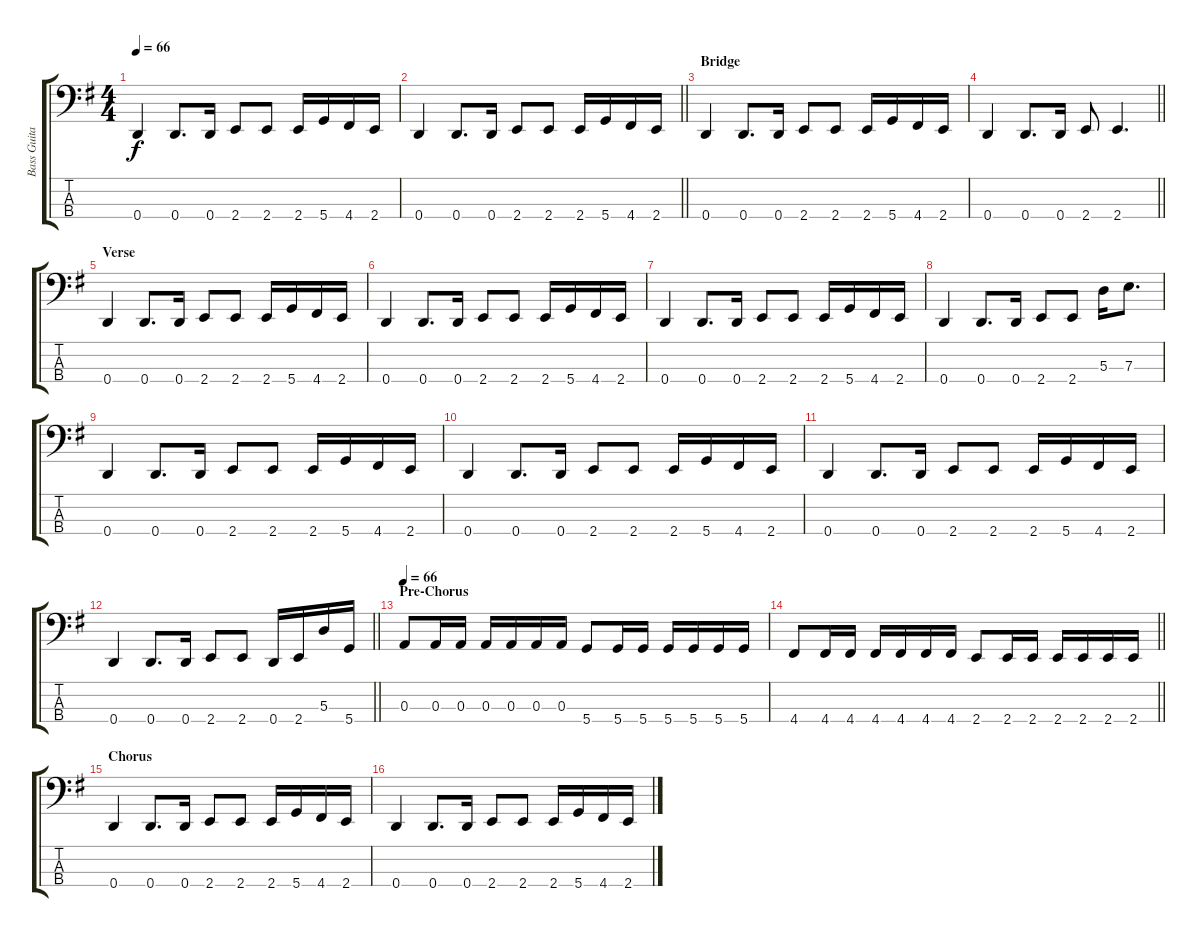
\track ("Bass Guitar" "Bass Guita") {instrument electricbassfinger}
\staff {score tabs}
\tuning (G2 D2 A1 D1) {hide}
\ts (4 4)
\tempo 66
\clef f4
\ks g
0.4.4{dy f} 0.4.8{d} 0.4.16 2.4.8 2.4.8 2.4.16 5.4.16 4.4.16 2.4.16 |
\barLineRight lightlight
0.4.4 0.4.8{d} 0.4.16 2.4.8 2.4.8 2.4.16 5.4.16 4.4.16 2.4.16 |
\section ("" "Bridge")
0.4.4 0.4.8{d} 0.4.16 2.4.8 2.4.8 2.4.16 5.4.16 4.4.16 2.4.16 |
\barLineRight lightlight
0.4.4 0.4.8{d} 0.4.16 2.4.8 2.4.4{d} |
\section ("" "Verse")
0.4.4 0.4.8{d} 0.4.16 2.4.8 2.4.8 2.4.16 5.4.16 4.4.16 2.4.16 |
0.4.4 0.4.8{d} 0.4.16 2.4.8 2.4.8 2.4.16 5.4.16 4.4.16 2.4.16 |
0.4.4 0.4.8{d} 0.4.16 2.4.8 2.4.8 2.4.16 5.4.16 4.4.16 2.4.16 |
0.4.4 0.4.8{d} 0.4.16 2.4.8 2.4.8 5.3.16 7.3.8{d} |
0.4.4 0.4.8{d} 0.4.16 2.4.8 2.4.8 2.4.16 5.4.16 4.4.16 2.4.16 |
0.4.4 0.4.8{d} 0.4.16 2.4.8 2.4.8 2.4.16 5.4.16 4.4.16 2.4.16 |
0.4.4 0.4.8{d} 0.4.16 2.4.8 2.4.8 2.4.16 5.4.16 4.4.16 2.4.16 |
\barLineRight lightlight
0.4.4 0.4.8{d} 0.4.16 2.4.8 2.4.8 0.4.16 2.4.16 5.3.16 5.4.16 |
\section ("" "Pre-Chorus")
\tempo 66
0.3.8 0.3.16 0.3.16 0.3.16 0.3.16 0.3.16 0.3.16 5.4.8 5.4.16 5.4.16 5.4.16 5.4.16 5.4.16 5.4.16 |
\barLineRight lightlight
4.4.8 4.4.16 4.4.16 4.4.16 4.4.16 4.4.16 4.4.16 2.4.8 2.4.16 2.4.16 2.4.16 2.4.16 2.4.16 2.4.16 |
\section ("" "Chorus")
0.4.4 0.4.8{d} 0.4.16 2.4.8 2.4.8 2.4.16 5.4.16 4.4.16 2.4.16 |
0.4.4 0.4.8{d} 0.4.16 2.4.8 2.4.8 2.4.16 5.4.16 4.4.16 2.4.16
